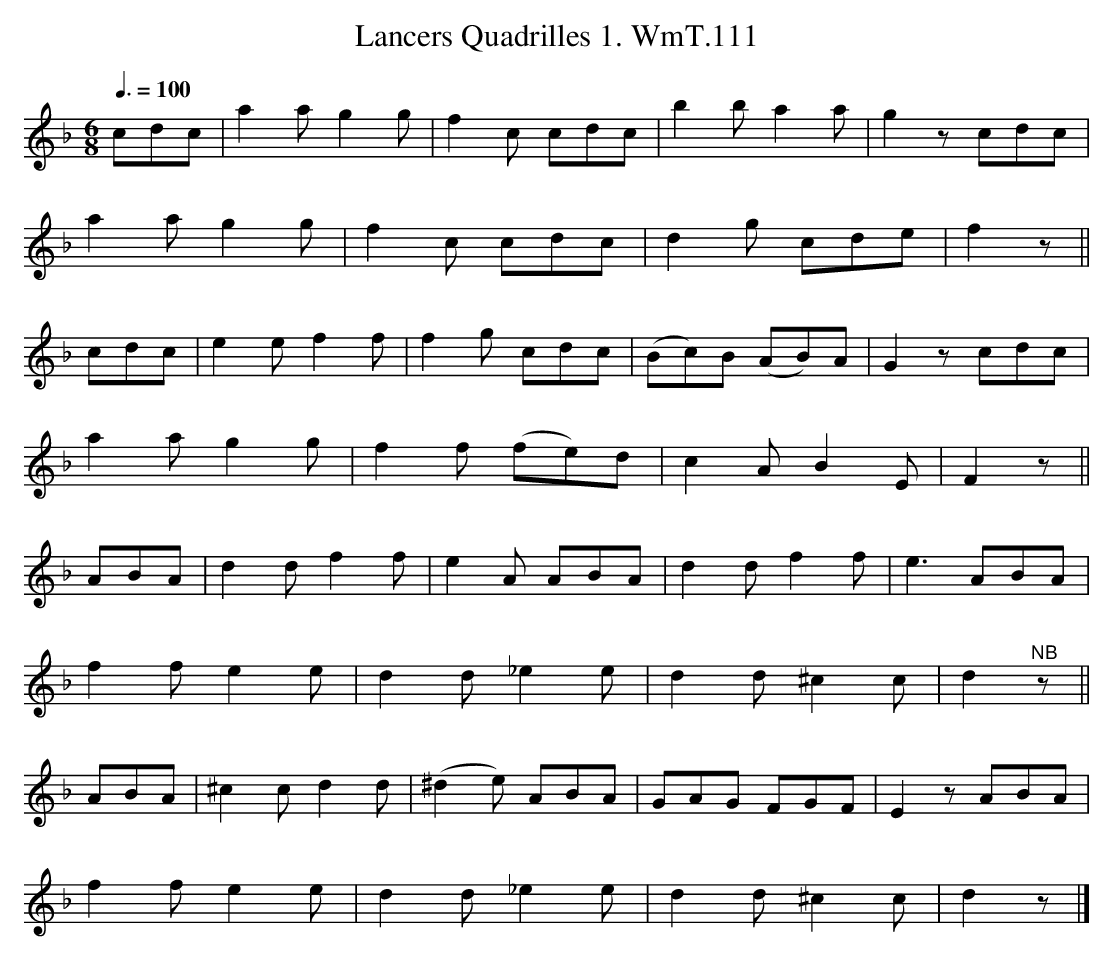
X:1
T:Lancers Quadrilles 1. WmT.111
M:6/8
L:1/8
Q:3/8=100
K:F
cdc|a2a g2g|f2c cdc|b2b a2a|g2z cdc|
a2a g2g|f2c cdc|d2g cde|f2z||
cdc|e2e f2f|f2g cdc|(Bc)B (AB)A|G2z cdc|
a2a g2g|f2f (fe)d|c2A B2E|F2z||
ABA|d2d f2f|e2A ABA|d2d f2f|e3 ABA|
f2f e2e|d2d _e2e|d2d ^c2c|d2 "^NB"z||
ABA|^c2c d2d|(^d2e) ABA|GAG FGF|E2z ABA|
f2f e2e|d2d _e2e|d2d ^c2c|d2z|]
